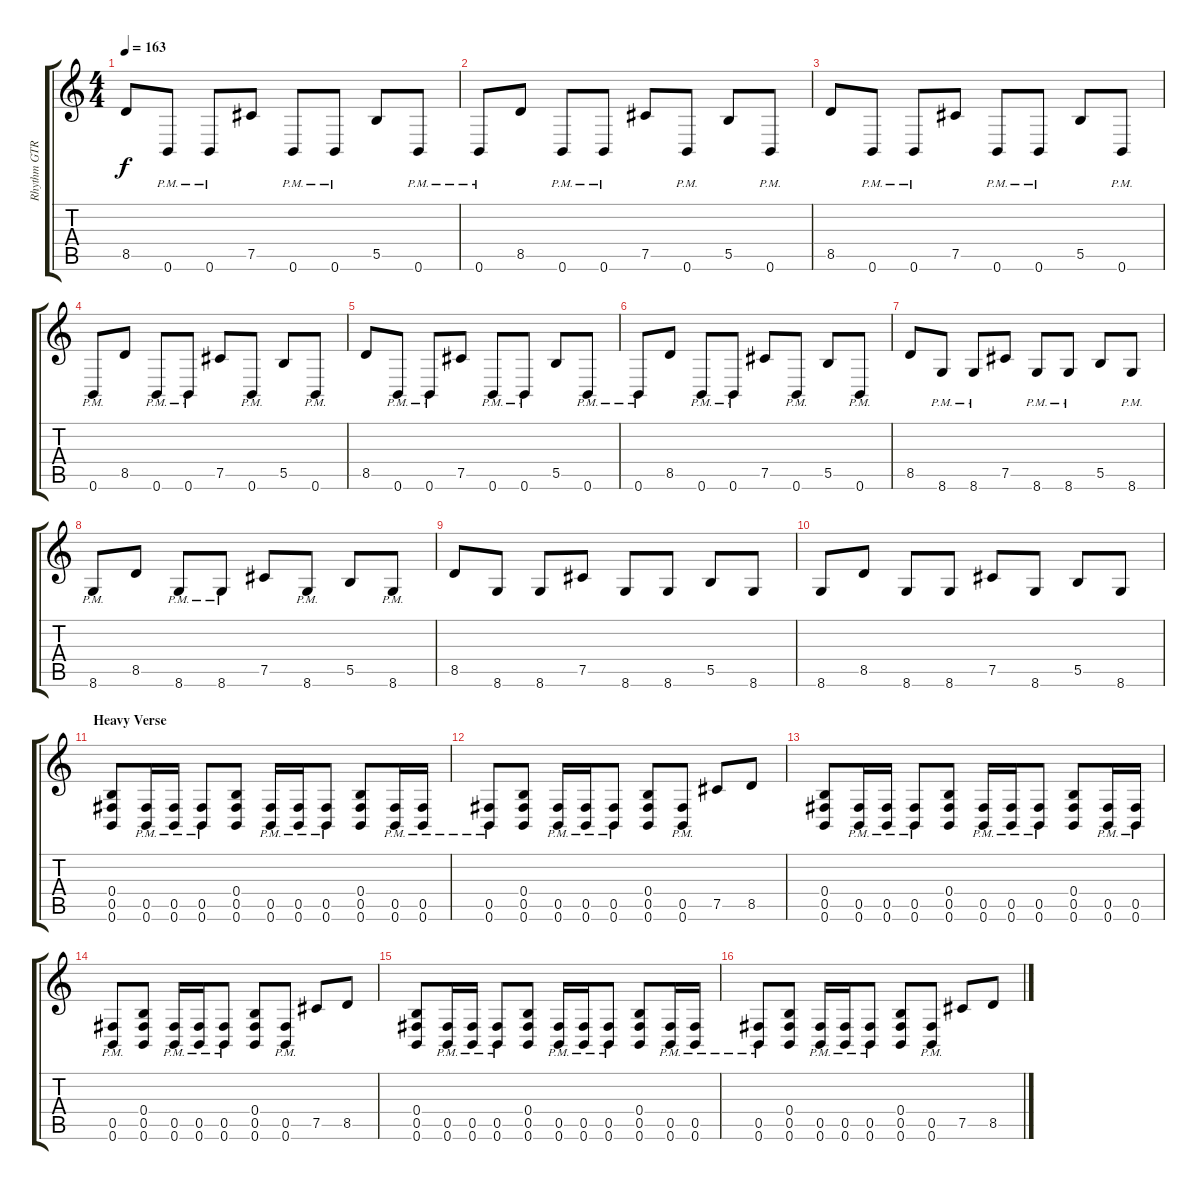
\track ("Rhythm GTR 1" "Rhythm GTR") {instrument overdrivenguitar}
\staff {score tabs}
\tuning (Db4 Ab3 E3 B2 Gb2 B1) {hide}
\ts (4 4)
\tempo 163
\clef g2
\ks aminor
8.5.8{dy f} 0.6{pm}.8 0.6{pm}.8 7.5.8 0.6{pm}.8 0.6{pm}.8 5.5.8 0.6{pm}.8 |
0.6{pm}.8 8.5.8 0.6{pm}.8 0.6{pm}.8 7.5.8 0.6{pm}.8 5.5.8 0.6{pm}.8 |
8.5.8 0.6{pm}.8 0.6{pm}.8 7.5.8 0.6{pm}.8 0.6{pm}.8 5.5.8 0.6{pm}.8 |
0.6{pm}.8 8.5.8 0.6{pm}.8 0.6{pm}.8 7.5.8 0.6{pm}.8 5.5.8 0.6{pm}.8 |
8.5.8 0.6{pm}.8 0.6{pm}.8 7.5.8 0.6{pm}.8 0.6{pm}.8 5.5.8 0.6{pm}.8 |
0.6{pm}.8 8.5.8 0.6{pm}.8 0.6{pm}.8 7.5.8 0.6{pm}.8 5.5.8 0.6{pm}.8 |
8.5.8 8.6{pm}.8 8.6{pm}.8 7.5.8 8.6{pm}.8 8.6{pm}.8 5.5.8 8.6{pm}.8 |
8.6{pm}.8 8.5.8 8.6{pm}.8 8.6{pm}.8 7.5.8 8.6{pm}.8 5.5.8 8.6{pm}.8 |
8.5.8 8.6.8 8.6.8 7.5.8 8.6.8 8.6.8 5.5.8 8.6.8 |
8.6.8 8.5.8 8.6.8 8.6.8 7.5.8 8.6.8 5.5.8 8.6.8 |
\section ("" "Heavy Verse")
(0.4 0.5 0.6).8 (0.5{pm} 0.6{pm}).16 (0.5{pm} 0.6{pm}).16 (0.5{pm} 0.6{pm}).8 (0.4 0.5 0.6).8 (0.5{pm} 0.6{pm}).16 (0.5{pm} 0.6{pm}).16 (0.5{pm} 0.6{pm}).8 (0.4 0.5 0.6).8 (0.5{pm} 0.6{pm}).16 (0.5{pm} 0.6{pm}).16 |
(0.5{pm} 0.6{pm}).8 (0.4 0.5 0.6).8 (0.5{pm} 0.6{pm}).16 (0.5{pm} 0.6{pm}).16 (0.5{pm} 0.6{pm}).8 (0.4 0.5 0.6).8 (0.5{pm} 0.6{pm}).8 7.5.8 8.5.8 |
(0.4 0.5 0.6).8 (0.5{pm} 0.6{pm}).16 (0.5{pm} 0.6{pm}).16 (0.5{pm} 0.6{pm}).8 (0.4 0.5 0.6).8 (0.5{pm} 0.6{pm}).16 (0.5{pm} 0.6{pm}).16 (0.5{pm} 0.6{pm}).8 (0.4 0.5 0.6).8 (0.5{pm} 0.6{pm}).16 (0.5{pm} 0.6{pm}).16 |
(0.5{pm} 0.6{pm}).8 (0.4 0.5 0.6).8 (0.5{pm} 0.6{pm}).16 (0.5{pm} 0.6{pm}).16 (0.5{pm} 0.6{pm}).8 (0.4 0.5 0.6).8 (0.5{pm} 0.6{pm}).8 7.5.8 8.5.8 |
(0.4 0.5 0.6).8 (0.5{pm} 0.6{pm}).16 (0.5{pm} 0.6{pm}).16 (0.5{pm} 0.6{pm}).8 (0.4 0.5 0.6).8 (0.5{pm} 0.6{pm}).16 (0.5{pm} 0.6{pm}).16 (0.5{pm} 0.6{pm}).8 (0.4 0.5 0.6).8 (0.5{pm} 0.6{pm}).16 (0.5{pm} 0.6{pm}).16 |
(0.5{pm} 0.6{pm}).8 (0.4 0.5 0.6).8 (0.5{pm} 0.6{pm}).16 (0.5{pm} 0.6{pm}).16 (0.5{pm} 0.6{pm}).8 (0.4 0.5 0.6).8 (0.5{pm} 0.6{pm}).8 7.5.8 8.5.8
